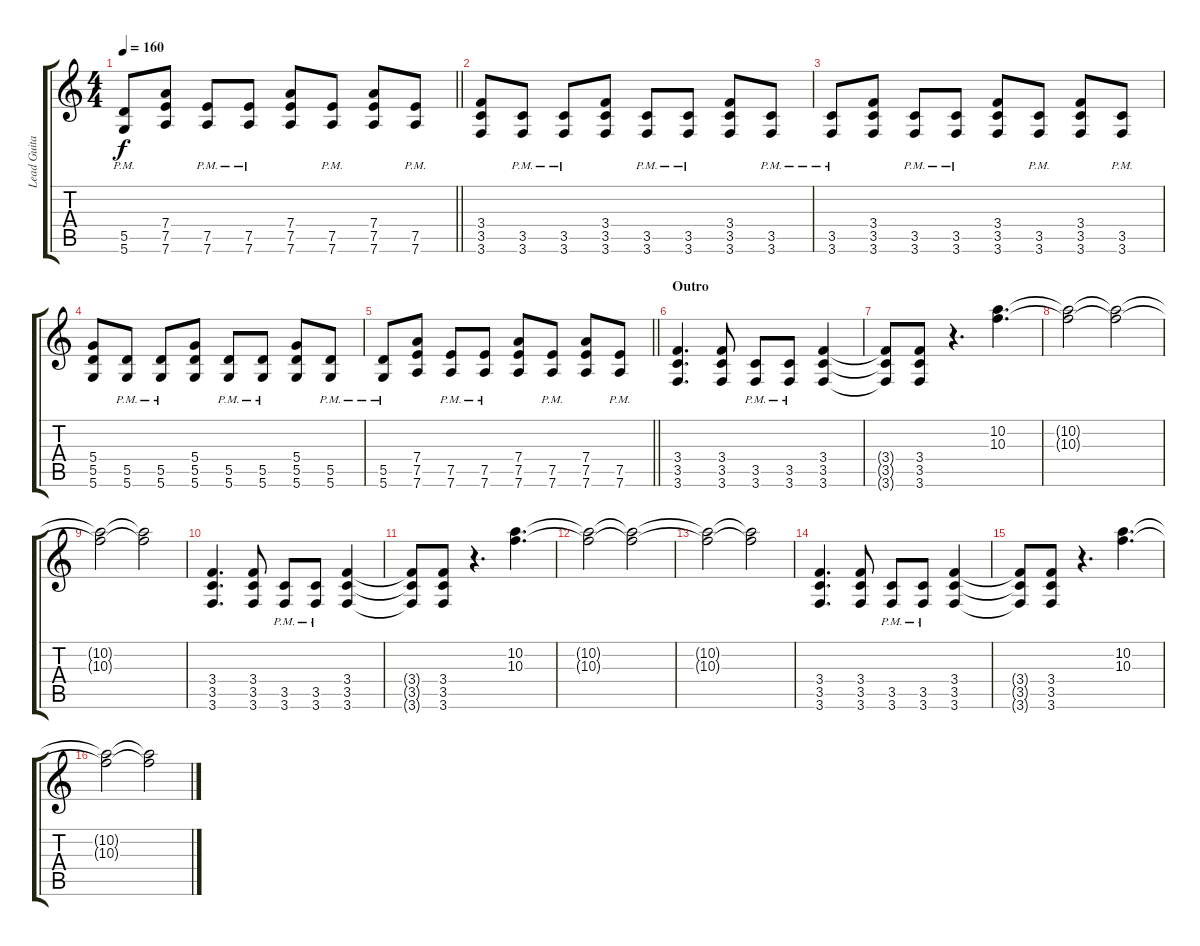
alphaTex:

\track ("Lead Guitar" "Lead Guita") {instrument distortionguitar}
\staff {score tabs}
\tuning (E4 B3 G3 D3 A2 D2) {hide}
\ts (4 4)
\tempo 160
\clef g2
\barLineRight lightlight
\ks c
(5.5{pm} 5.6{pm}).8{dy f} (7.4 7.5 7.6).8 (7.5{pm} 7.6{pm}).8 (7.5{pm} 7.6{pm}).8 (7.4 7.5 7.6).8 (7.5{pm} 7.6{pm}).8 (7.4 7.5 7.6).8 (7.5{pm} 7.6{pm}).8 |
(3.4 3.5 3.6).8 (3.5{pm} 3.6{pm}).8 (3.5{pm} 3.6{pm}).8 (3.4 3.5 3.6).8 (3.5{pm} 3.6{pm}).8 (3.5{pm} 3.6{pm}).8 (3.4 3.5 3.6).8 (3.5{pm} 3.6{pm}).8 |
(3.5{pm} 3.6{pm}).8 (3.4 3.5 3.6).8 (3.5{pm} 3.6{pm}).8 (3.5{pm} 3.6{pm}).8 (3.4 3.5 3.6).8 (3.5{pm} 3.6{pm}).8 (3.4 3.5 3.6).8 (3.5{pm} 3.6{pm}).8 |
(5.4 5.5 5.6).8 (5.5{pm} 5.6{pm}).8 (5.5{pm} 5.6{pm}).8 (5.4 5.5 5.6).8 (5.5{pm} 5.6{pm}).8 (5.5{pm} 5.6{pm}).8 (5.4 5.5 5.6).8 (5.5{pm} 5.6{pm}).8 |
\barLineRight lightlight
(5.5{pm} 5.6{pm}).8 (7.4 7.5 7.6).8 (7.5{pm} 7.6{pm}).8 (7.5{pm} 7.6{pm}).8 (7.4 7.5 7.6).8 (7.5{pm} 7.6{pm}).8 (7.4 7.5 7.6).8 (7.5{pm} 7.6{pm}).8 |
\section ("" "Outro")
(3.4 3.5 3.6).4{d} (3.4 3.5 3.6).8 (3.5{pm} 3.6{pm}).8 (3.5{pm} 3.6{pm}).8 (3.4 3.5 3.6).4 |
(3.4{t} 3.5{t} 3.6{t}).8 (3.4 3.5 3.6).8 r.4{d} (10.2 10.3).4{d} |
(10.2{t} 10.3{t}).2 (10.2{t} 10.3{t}).2{volume 1} |
(10.2{t} 10.3{t}).2 (10.2{t} 10.3{t}).2 |
(3.4 3.5 3.6).4{d volume 14} (3.4 3.5 3.6).8 (3.5{pm} 3.6{pm}).8 (3.5{pm} 3.6{pm}).8 (3.4 3.5 3.6).4 |
(3.4{t} 3.5{t} 3.6{t}).8 (3.4 3.5 3.6).8 r.4{d} (10.2 10.3).4{d} |
(10.2{t} 10.3{t}).2 (10.2{t} 10.3{t}).2{volume 1} |
(10.2{t} 10.3{t}).2 (10.2{t} 10.3{t}).2 |
(3.4 3.5 3.6).4{d volume 14} (3.4 3.5 3.6).8 (3.5{pm} 3.6{pm}).8 (3.5{pm} 3.6{pm}).8 (3.4 3.5 3.6).4 |
(3.4{t} 3.5{t} 3.6{t}).8 (3.4 3.5 3.6).8 r.4{d} (10.2 10.3).4{d} |
(10.2{t} 10.3{t}).2 (10.2{t} 10.3{t}).2{volume 1}
